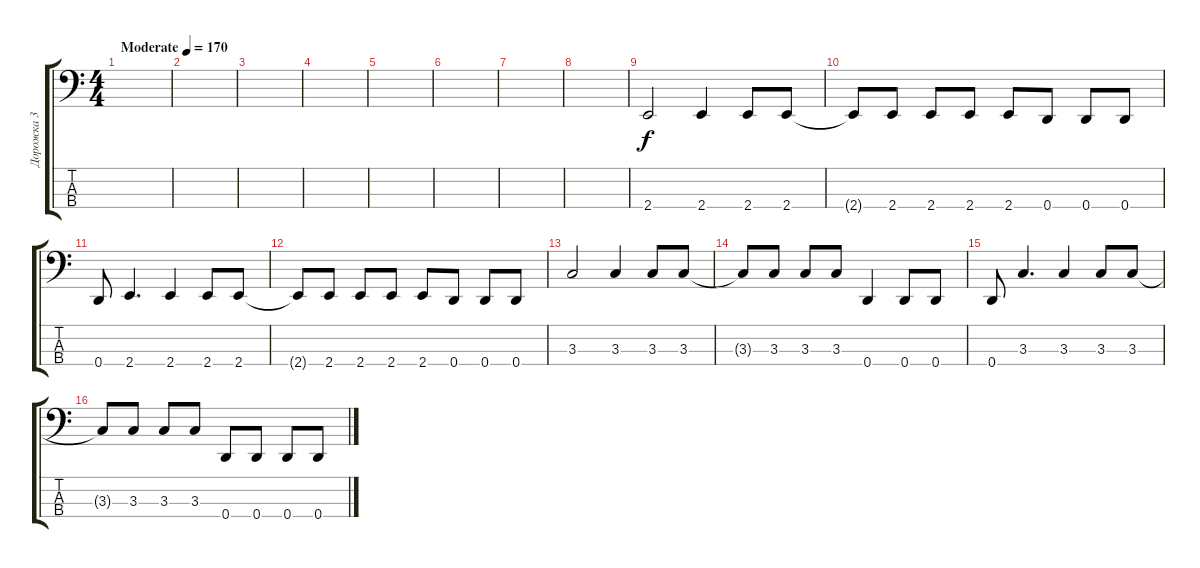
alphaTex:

\track ("Дорожка 3" "Дорожка 3") {instrument electricbassfinger}
\staff {score tabs}
\tuning (G2 D2 A1 D1) {hide}
\ts (4 4)
\tempo (170 "Moderate")
\clef f4
\ks c
|
|
|
|
|
|
|
|
2.4.2 2.4.4 2.4.8 2.4.8 |
2.4{t}.8 2.4.8 2.4.8 2.4.8 2.4.8 0.4.8 0.4.8 0.4.8 |
0.4.8 2.4.4{d} 2.4.4 2.4.8 2.4.8 |
2.4{t}.8 2.4.8 2.4.8 2.4.8 2.4.8 0.4.8 0.4.8 0.4.8 |
3.3.2 3.3.4 3.3.8 3.3.8 |
3.3{t}.8 3.3.8 3.3.8 3.3.8 0.4.4 0.4.8 0.4.8 |
0.4.8 3.3.4{d} 3.3.4 3.3.8 3.3.8 |
3.3{t}.8 3.3.8 3.3.8 3.3.8 0.4.8 0.4.8 0.4.8 0.4.8
